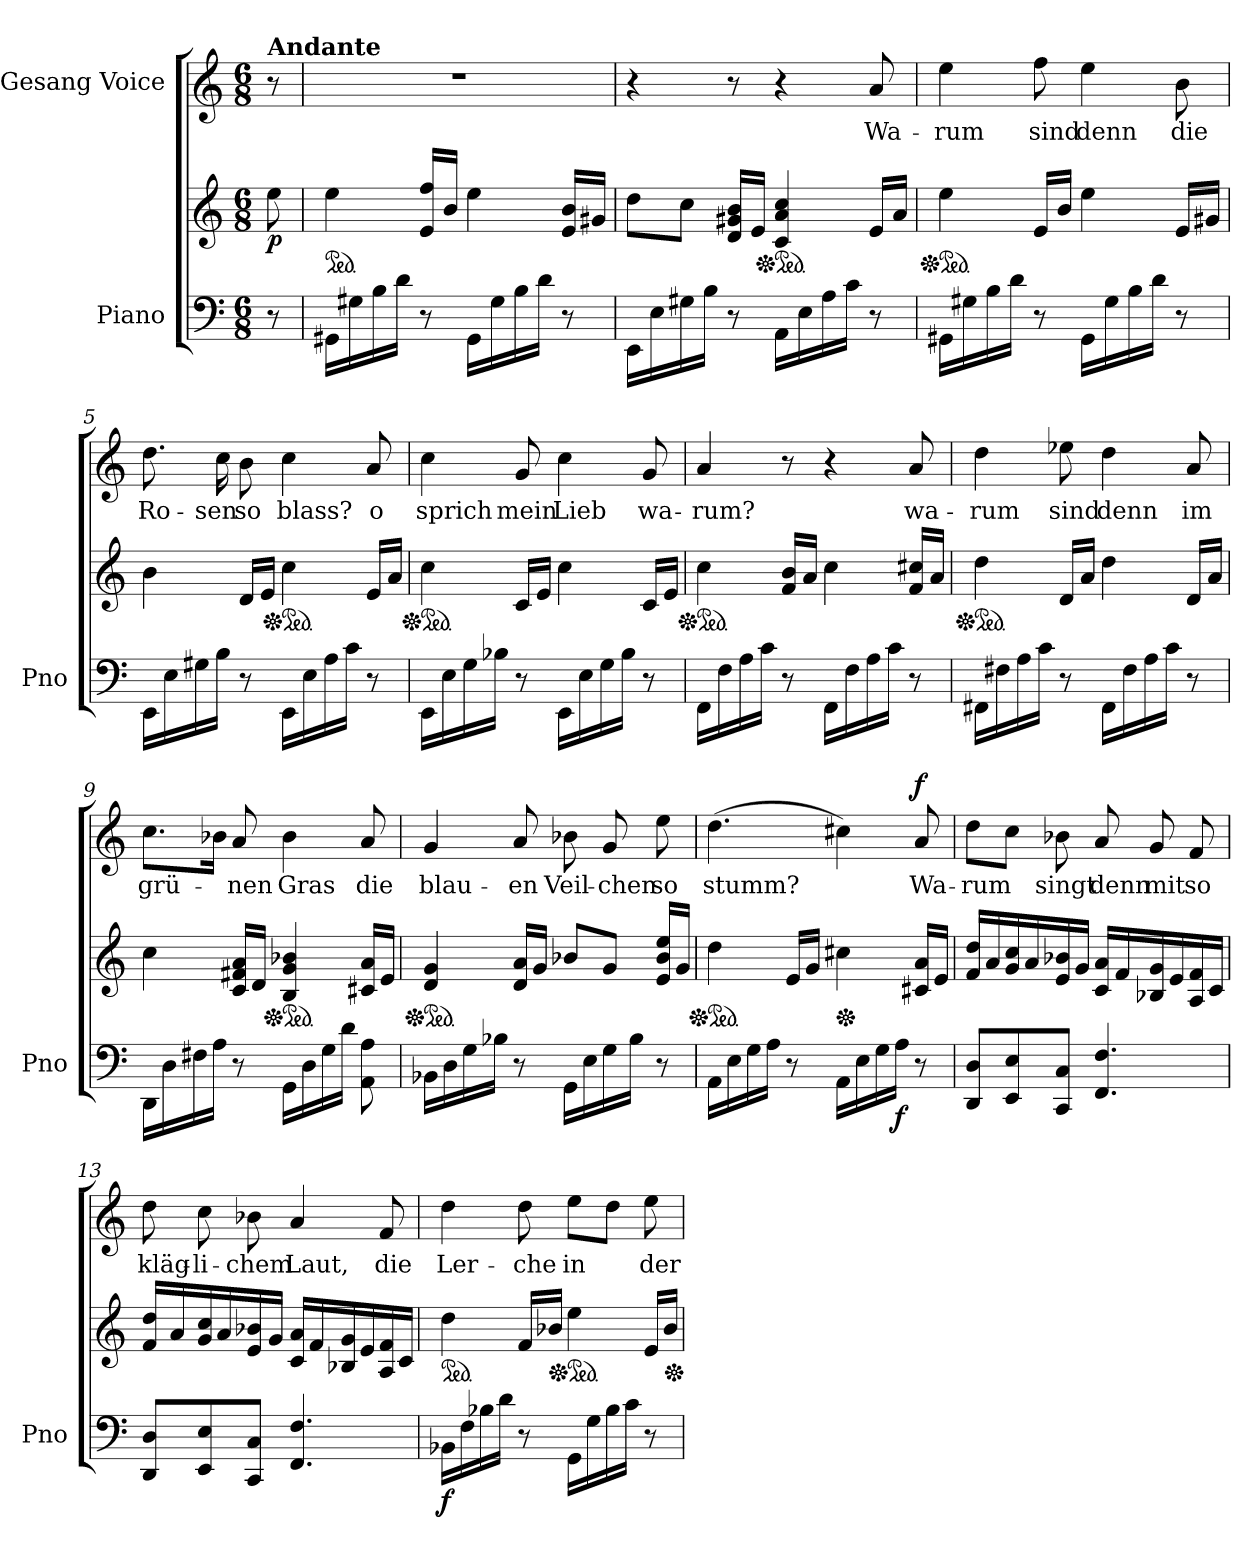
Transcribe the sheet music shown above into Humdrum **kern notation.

**kern	**kern	**dynam	**kern	**text	**dynam
*part2	*part2	*part2	*part1	*part1	*part1
*staff3	*staff2	*staff2/3	*staff1	*staff1	*staff1
*I"Piano	*	*	*I"Gesang Voice	*	*
*I'Pno	*	*	*	*	*
*clefF4	*clefG2	*	*clefG2	*	*
*k[]	*k[]	*	*k[]	*	*
*M6/8	*M6/8	*	*M6/8	*	*
=1	=1	=1	=1	=1	=1
!	!	!	!LO:TX:a:B:t=Andante	!	!
!	!	!LO:DY:b	!	!	!
8r	8ee\	p	8r	.	.
=2	=2	=2	=2	=2	=2
*	*ped	*	*	*	*
16GG#X\LL	4ee\	.	2.r	.	.
16G#X\	.	.	.	.	.
16B\	.	.	.	.	.
16d\JJ	.	.	.	.	.
8r	16e/ 16ff/LL	.	.	.	.
.	16b/JJ	.	.	.	.
16GG#\LL	4ee\	.	.	.	.
16G#\	.	.	.	.	.
16B\	.	.	.	.	.
16d\JJ	.	.	.	.	.
8r	16e/ 16b/LL	.	.	.	.
.	16g#X/JJ	.	.	.	.
=3	=3	=3	=3	=3	=3
16EE\LL	8dd\L	.	4r	.	.
16E\	.	.	.	.	.
16G#X\	8cc\J	.	.	.	.
16B\JJ	.	.	.	.	.
8r	16d/ 16g#X/ 16b/LL	.	8r	.	.
.	16e/JJ	.	.	.	.
*	*Xped	*	*	*	*
*	*ped	*	*	*	*
16AA\LL	4c/ 4a/ 4cc/	.	4r	.	.
16E\	.	.	.	.	.
16A\	.	.	.	.	.
16c\JJ	.	.	.	.	.
!	!	!	!	!LO:LY:b	!
8r	16e/LL	.	8a/	Wa-	.
.	16a/JJ	.	.	.	.
!!LO:LB:g=z
=4	=4	=4	=4	=4	=4
*	*Xped	*	*	*	*
*	*ped	*	*	*	*
!	!	!	!	!LO:LY:b	!
16GG#X\LL	4ee\	.	4ee\	-rum	.
16G#X\	.	.	.	.	.
16B\	.	.	.	.	.
16d\JJ	.	.	.	.	.
!	!	!	!	!LO:LY:b	!
8r	16e/LL	.	8ff\	sind	.
.	16b/JJ	.	.	.	.
!	!	!	!	!LO:LY:b	!
16GG#\LL	4ee\	.	4ee\	denn	.
16G#\	.	.	.	.	.
16B\	.	.	.	.	.
16d\JJ	.	.	.	.	.
!	!	!	!	!LO:LY:b	!
8r	16e/LL	.	8b\	die	.
.	16g#X/JJ	.	.	.	.
!!LO:LB:g=z
=5	=5	=5	=5	=5	=5
!	!	!	!	!LO:LY:b	!
16EE\LL	4b\	.	8.dd\	Ro-	.
16E\	.	.	.	.	.
16G#X\	.	.	.	.	.
!	!	!	!	!LO:LY:b	!
16B\JJ	.	.	16cc\	-sen	.
!	!	!	!	!LO:LY:b	!
8r	16d/LL	.	8b\	so	.
.	16e/JJ	.	.	.	.
*	*Xped	*	*	*	*
*	*ped	*	*	*	*
!	!	!	!	!LO:LY:b	!
16EE\LL	4cc\	.	4cc\	blass?	.
16E\	.	.	.	.	.
16A\	.	.	.	.	.
16c\JJ	.	.	.	.	.
!	!	!	!	!LO:LY:b	!
8r	16e/LL	.	8a/	o	.
.	16a/JJ	.	.	.	.
=6	=6	=6	=6	=6	=6
*	*Xped	*	*	*	*
*	*ped	*	*	*	*
!	!	!	!	!LO:LY:b	!
16EE\LL	4cc\	.	4cc\	sprich	.
16E\	.	.	.	.	.
16G\	.	.	.	.	.
16B-X\JJ	.	.	.	.	.
!	!	!	!	!LO:LY:b	!
8r	16c/LL	.	8g/	mein	.
.	16e/JJ	.	.	.	.
!	!	!	!	!LO:LY:b	!
16EE\LL	4cc\	.	4cc\	Lieb	.
16E\	.	.	.	.	.
16G\	.	.	.	.	.
16B-\JJ	.	.	.	.	.
!	!	!	!	!LO:LY:b	!
8r	16c/LL	.	8g/	wa-	.
.	16e/JJ	.	.	.	.
!!LO:LB:g=z
=7	=7	=7	=7	=7	=7
*	*Xped	*	*	*	*
*	*ped	*	*	*	*
!	!	!	!	!LO:LY:b	!
16FF\LL	4cc\	.	4a/	-rum?	.
16F\	.	.	.	.	.
16A\	.	.	.	.	.
16c\JJ	.	.	.	.	.
8r	16f/ 16b/LL	.	8r	.	.
.	16a/JJ	.	.	.	.
16FF\LL	4cc\	.	4r	.	.
16F\	.	.	.	.	.
16A\	.	.	.	.	.
16c\JJ	.	.	.	.	.
!	!	!	!	!LO:LY:b	!
8r	16f/ 16cc#X/LL	.	8a/	wa-	.
.	16a/JJ	.	.	.	.
!!LO:PB:g=z
=8	=8	=8	=8	=8	=8
*	*Xped	*	*	*	*
*	*ped	*	*	*	*
!	!	!	!	!LO:LY:b	!
16FF#X\LL	4dd\	.	4dd\	-rum	.
16F#X\	.	.	.	.	.
16A\	.	.	.	.	.
16c\JJ	.	.	.	.	.
!	!	!	!	!LO:LY:b	!
8r	16d/LL	.	8ee-X\	sind	.
.	16a/JJ	.	.	.	.
!	!	!	!	!LO:LY:b	!
16FF#\LL	4dd\	.	4dd\	denn	.
16F#\	.	.	.	.	.
16A\	.	.	.	.	.
16c\JJ	.	.	.	.	.
!	!	!	!	!LO:LY:b	!
8r	16d/LL	.	8a/	im	.
.	16a/JJ	.	.	.	.
=9	=9	=9	=9	=9	=9
!	!	!	!	!LO:LY:b	!
16DD\LL	4cc\	.	8.cc\L	grü-	.
16D\	.	.	.	.	.
16F#X\	.	.	.	.	.
16A\JJ	.	.	16b-X\Jk	.	.
!	!	!	!	!LO:LY:b	!
8r	16c/ 16f#X/ 16a/LL	.	8a/	-nen	.
.	16d/JJ	.	.	.	.
*	*Xped	*	*	*	*
*	*ped	*	*	*	*
!	!	!	!	!LO:LY:b	!
16GG\LL	4B/ 4g/ 4b-X/	.	4b-\	Gras	.
16D\	.	.	.	.	.
16G\	.	.	.	.	.
16d\JJ	.	.	.	.	.
!	!	!	!	!LO:LY:b	!
8AA\ 8A\	16c#X/ 16a/LL	.	8a/	die	.
.	16e/JJ	.	.	.	.
!!LO:LB:g=z
=10	=10	=10	=10	=10	=10
*	*Xped	*	*	*	*
*	*ped	*	*	*	*
!	!	!	!	!LO:LY:b	!
16BB-X\LL	4d/ 4g/	.	4g/	blau-	.
16D\	.	.	.	.	.
16G\	.	.	.	.	.
16B-X\JJ	.	.	.	.	.
!	!	!	!	!LO:LY:b	!
8r	16d/ 16a/LL	.	8a/	-en	.
.	16g/JJ	.	.	.	.
!	!	!	!	!LO:LY:b	!
16GG\LL	8b-X/L	.	8b-X\	Veil-	.
16E\	.	.	.	.	.
!	!	!	!	!LO:LY:b	!
16G\	8g/J	.	8g/	-chen	.
16B-\JJ	.	.	.	.	.
!	!	!	!	!LO:LY:b	!
8r	16e/ 16b-/ 16ee/LL	.	8ee\	so	.
.	16g/JJ	.	.	.	.
!!LO:LB:g=z
=11	=11	=11	=11	=11	=11
*	*Xped	*	*	*	*
*	*ped	*	*	*	*
!	!	!	!	!LO:LY:b	!
16AA\LL	4dd\	.	(4.dd\	stumm?	.
16E\	.	.	.	.	.
16G\	.	.	.	.	.
16A\JJ	.	.	.	.	.
8r	16e/LL	.	.	.	.
.	16g/JJ	.	.	.	.
*	*Xped	*	*	*	*
16AA\LL	4cc#X\	.	4cc#X\)	.	.
16E\	.	.	.	.	.
16G\	.	.	.	.	.
!	!	!LO:DY:b=2	!	!	!
16A\JJ	.	f	.	.	.
!	!	!	!	!LO:LY:b	!LO:DY:b
8r	16c#X/ 16a/LL	.	8a/	Wa-	f
.	16e/JJ	.	.	.	.
=12	=12	=12	=12	=12	=12
!	!	!	!	!LO:LY:b	!
8DD/ 8D/L	16f/ 16dd/LL	.	8dd\L	-rum	.
.	16a/	.	.	.	.
8EE/ 8E/	16g/ 16cc/	.	8cc\J	.	.
.	16a/	.	.	.	.
!	!	!	!	!LO:LY:b	!
8CC/ 8C/J	16e/ 16b-X/	.	8b-X\	singt	.
.	16g/JJ	.	.	.	.
!	!	!	!	!LO:LY:b	!
4.FF/ 4.F/	16c/ 16a/LL	.	8a/	denn	.
.	16f/	.	.	.	.
!	!	!	!	!LO:LY:b	!
.	16B-X/ 16g/	.	8g/	mit	.
.	16e/	.	.	.	.
!	!	!	!	!LO:LY:b	!
.	16A/ 16f/	.	8f/	so	.
.	16c/JJ	.	.	.	.
!!LO:LB:g=z
=13	=13	=13	=13	=13	=13
!	!	!	!	!LO:LY:b	!
8DD/ 8D/L	16f/ 16dd/LL	.	8dd\	kläg-	.
.	16a/	.	.	.	.
!	!	!	!	!LO:LY:b	!
8EE/ 8E/	16g/ 16cc/	.	8cc\	-li-	.
.	16a/	.	.	.	.
!	!	!	!	!LO:LY:b	!
8CC/ 8C/J	16e/ 16b-X/	.	8b-X\	-chem	.
.	16g/JJ	.	.	.	.
!	!	!	!	!LO:LY:b	!
4.FF/ 4.F/	16c/ 16a/LL	.	4a/	Laut,	.
.	16f/	.	.	.	.
.	16B-X/ 16g/	.	.	.	.
.	16e/	.	.	.	.
!	!	!	!	!LO:LY:b	!
.	16A/ 16f/	.	8f/	die	.
.	16c/JJ	.	.	.	.
!!LO:PB:g=z
=14	=14	=14	=14	=14	=14
*	*ped	*	*	*	*
!	!	!LO:DY:b=2	!	!LO:LY:b	!
16BB-X\LL	4dd\	f	4dd\	Ler-	.
16F\	.	.	.	.	.
16B-X\	.	.	.	.	.
16d\JJ	.	.	.	.	.
!	!	!	!	!LO:LY:b	!
8r	16f/LL	.	8dd\	-che	.
.	16b-X/JJ	.	.	.	.
*	*Xped	*	*	*	*
*	*ped	*	*	*	*
!	!	!	!	!LO:LY:b	!
16GG\LL	4ee\	.	8ee\L	in	.
16G\	.	.	.	.	.
16B-\	.	.	8dd\J	.	.
16c\JJ	.	.	.	.	.
!	!	!	!	!LO:LY:b	!
8r	16e/LL	.	8ee\	der	.
.	16b-/JJ	.	.	.	.
*	*Xped	*	*	*	*
=	=	=	=	=	=
*-	*-	*-	*-	*-	*-
